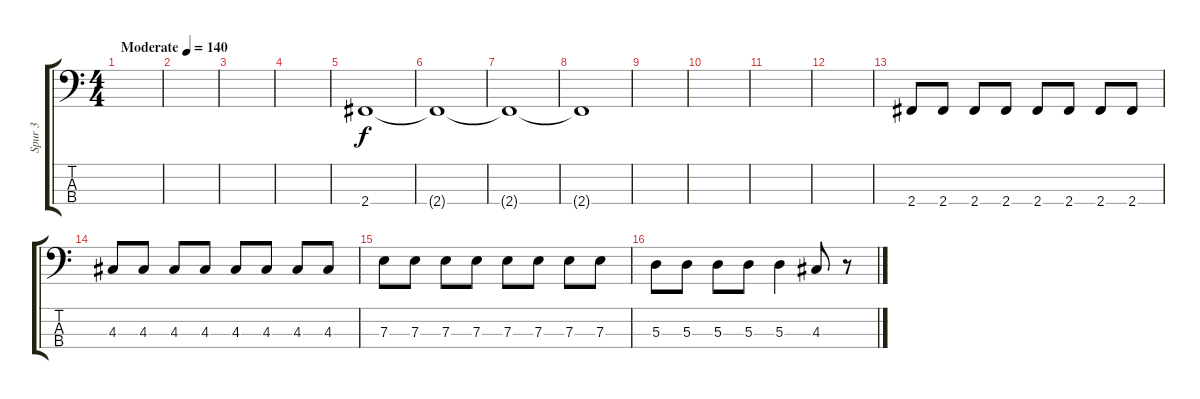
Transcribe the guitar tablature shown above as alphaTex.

\track ("Spur 3" "Spur 3") {instrument electricbassfinger}
\staff {score tabs}
\tuning (G2 D2 A1 E1) {hide}
\ts (4 4)
\tempo (140 "Moderate")
\clef f4
\ks c
|
|
|
|
2.4.1 |
2.4{t}.1 |
2.4{t}.1 |
2.4{t}.1 |
|
|
|
|
2.4.8 2.4.8 2.4.8 2.4.8 2.4.8 2.4.8 2.4.8 2.4.8 |
4.3.8 4.3.8 4.3.8 4.3.8 4.3.8 4.3.8 4.3.8 4.3.8 |
7.3.8 7.3.8 7.3.8 7.3.8 7.3.8 7.3.8 7.3.8 7.3.8 |
5.3.8 5.3.8 5.3.8 5.3.8 5.3.4 4.3.8 r.8
